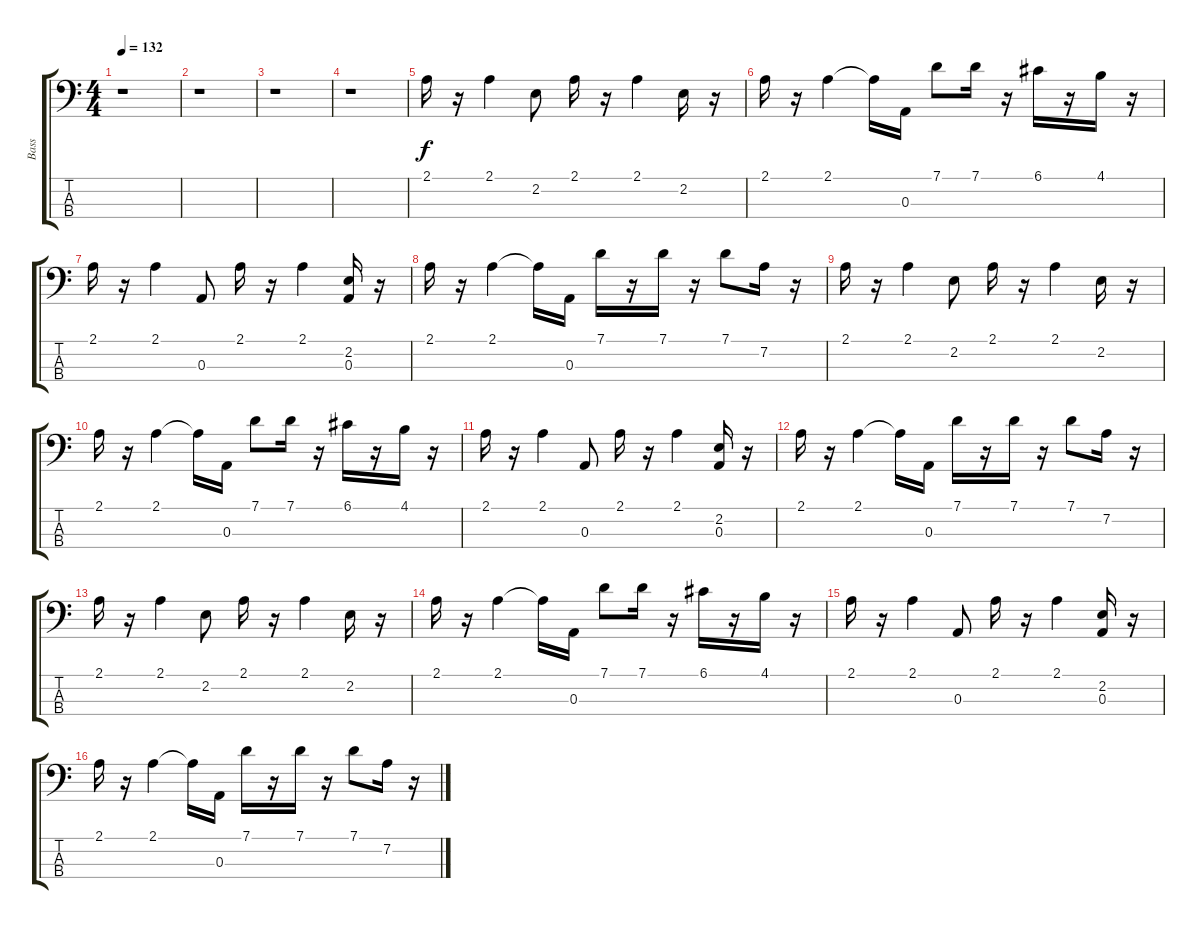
\track ("Bass" "Bass") {instrument electricbassfinger}
\staff {score tabs}
\tuning (G2 D2 A1 E1) {hide}
\ts (4 4)
\tempo 132
\clef f4
\ks c
r.1{dy f} |
r.1 |
r.1 |
r.1 |
2.1.16 r.16 2.1.4 2.2.8 2.1.16 r.16 2.1.4 2.2.16 r.16 |
2.1.16 r.16 2.1.4 2.1{t}.16 0.3.16 7.1.8 7.1.16 r.16 6.1.16 r.16 4.1.16 r.16 |
2.1.16 r.16 2.1.4 0.3.8 2.1.16 r.16 2.1.4 (2.2 0.3).16 r.16 |
2.1.16 r.16 2.1.4 2.1{t}.16 0.3.16 7.1.16 r.16 7.1.16 r.16 7.1.8 7.2.16 r.16 |
2.1.16 r.16 2.1.4 2.2.8 2.1.16 r.16 2.1.4 2.2.16 r.16 |
2.1.16 r.16 2.1.4 2.1{t}.16 0.3.16 7.1.8 7.1.16 r.16 6.1.16 r.16 4.1.16 r.16 |
2.1.16 r.16 2.1.4 0.3.8 2.1.16 r.16 2.1.4 (2.2 0.3).16 r.16 |
2.1.16 r.16 2.1.4 2.1{t}.16 0.3.16 7.1.16 r.16 7.1.16 r.16 7.1.8 7.2.16 r.16 |
2.1.16 r.16 2.1.4 2.2.8 2.1.16 r.16 2.1.4 2.2.16 r.16 |
2.1.16 r.16 2.1.4 2.1{t}.16 0.3.16 7.1.8 7.1.16 r.16 6.1.16 r.16 4.1.16 r.16 |
2.1.16 r.16 2.1.4 0.3.8 2.1.16 r.16 2.1.4 (2.2 0.3).16 r.16 |
2.1.16 r.16 2.1.4 2.1{t}.16 0.3.16 7.1.16 r.16 7.1.16 r.16 7.1.8 7.2.16 r.16
